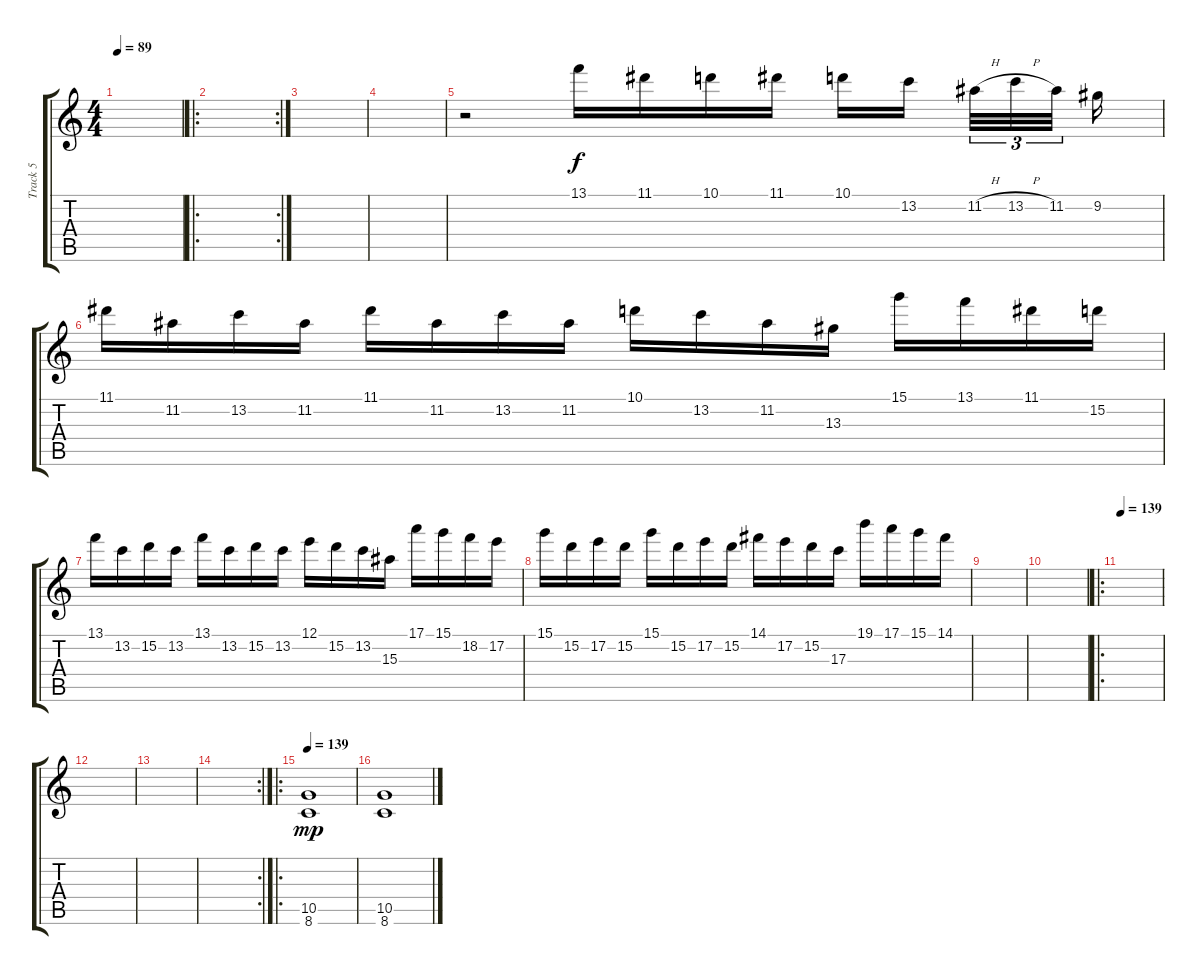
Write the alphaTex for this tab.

\track ("Track 5" "Track 5") {instrument distortionguitar}
\staff {score tabs}
\tuning (E4 B3 G3 D3 A2 E2) {hide}
\ts (4 4)
\tempo 89
\clef g2
\ks c
|
\ro
\rc 2
|
|
|
r.2 13.1.16 11.1.16 10.1.16 11.1.16 10.1.16 13.2.16 11.2{h}.32{tu (3 2)} 13.2{h}.32{tu (3 2)} 11.2.32{tu (3 2)} 9.2.16 |
11.1.16 11.2.16 13.2.16 11.2.16 11.1.16 11.2.16 13.2.16 11.2.16 10.1.16 13.2.16 11.2.16 13.3.16 15.1.16 13.1.16 11.1.16 15.2.16 |
13.1.16 13.2.16 15.2.16 13.2.16 13.1.16 13.2.16 15.2.16 13.2.16 12.1.16 15.2.16 13.2.16 15.3.16 17.1.16 15.1.16 18.2.16 17.2.16 |
15.1.16 15.2.16 17.2.16 15.2.16 15.1.16 15.2.16 17.2.16 15.2.16 14.1.16 17.2.16 15.2.16 17.3.16 19.1.16 17.1.16 15.1.16 14.1.16 |
|
|
\ro
\tempo 139
|
|
|
\rc 2
|
\ro
\tempo 139
(10.5 8.6).1{dy mp} |
(10.5 8.6).1
